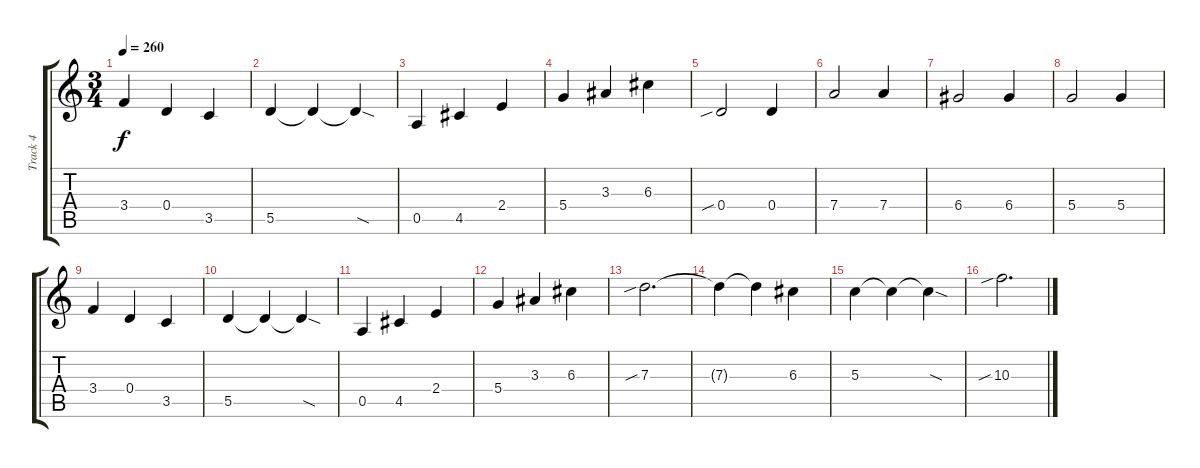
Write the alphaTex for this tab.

\track ("Track 4" "Track 4") {instrument distortionguitar}
\staff {score tabs}
\tuning (E4 B3 G3 D3 A2 D2) {hide}
\ts (3 4)
\tempo 260
\clef g2
\ks c
3.4.4{dy f} 0.4.4 3.5.4 |
5.5.4 5.5{t}.4 5.5{sod t}.4 |
0.5.4 4.5.4 2.4.4 |
5.4.4 3.3.4 6.3.4 |
0.4{sib}.2 0.4.4 |
7.4.2 7.4.4 |
6.4.2 6.4.4 |
5.4.2 5.4.4 |
3.4.4 0.4.4 3.5.4 |
5.5.4 5.5{t}.4 5.5{sod t}.4 |
0.5.4 4.5.4 2.4.4 |
5.4.4 3.3.4 6.3.4 |
7.3{sib}.2{d} |
7.3{t}.4 7.3{t}.4 6.3.4 |
5.3.4 5.3{t}.4 5.3{sod t}.4 |
10.3{sib}.2{d}
